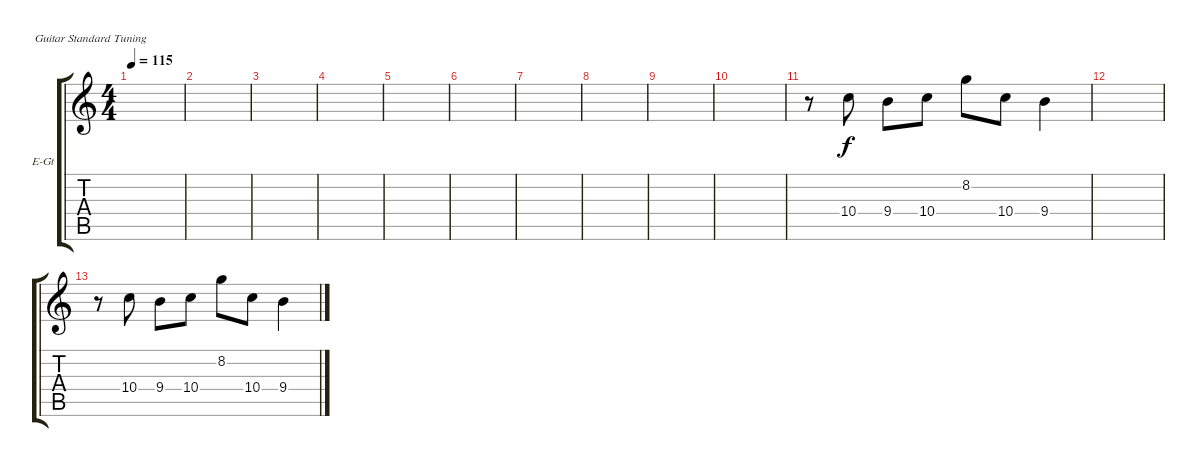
\defaultSystemsLayout 4
\bracketExtendMode groupsimilarinstruments
\firstSystemTrackNameOrientation horizontal
\otherSystemsTrackNameOrientation horizontal
\track ("Electric Guitar" "E-Gt") {instrument electricguitarclean}
\staff {score tabs}
\tuning (E4 B3 G3 D3 A2 E2)
\ts (4 4)
\tempo 115
\clef g2
\ks c
|
|
|
|
|
|
|
|
|
|
r.8 10.4.8 9.4.8 10.4.8 8.2.8 10.4.8 9.4.4 |
|
r.8 10.4.8 9.4.8 10.4.8 8.2.8 10.4.8 9.4.4
